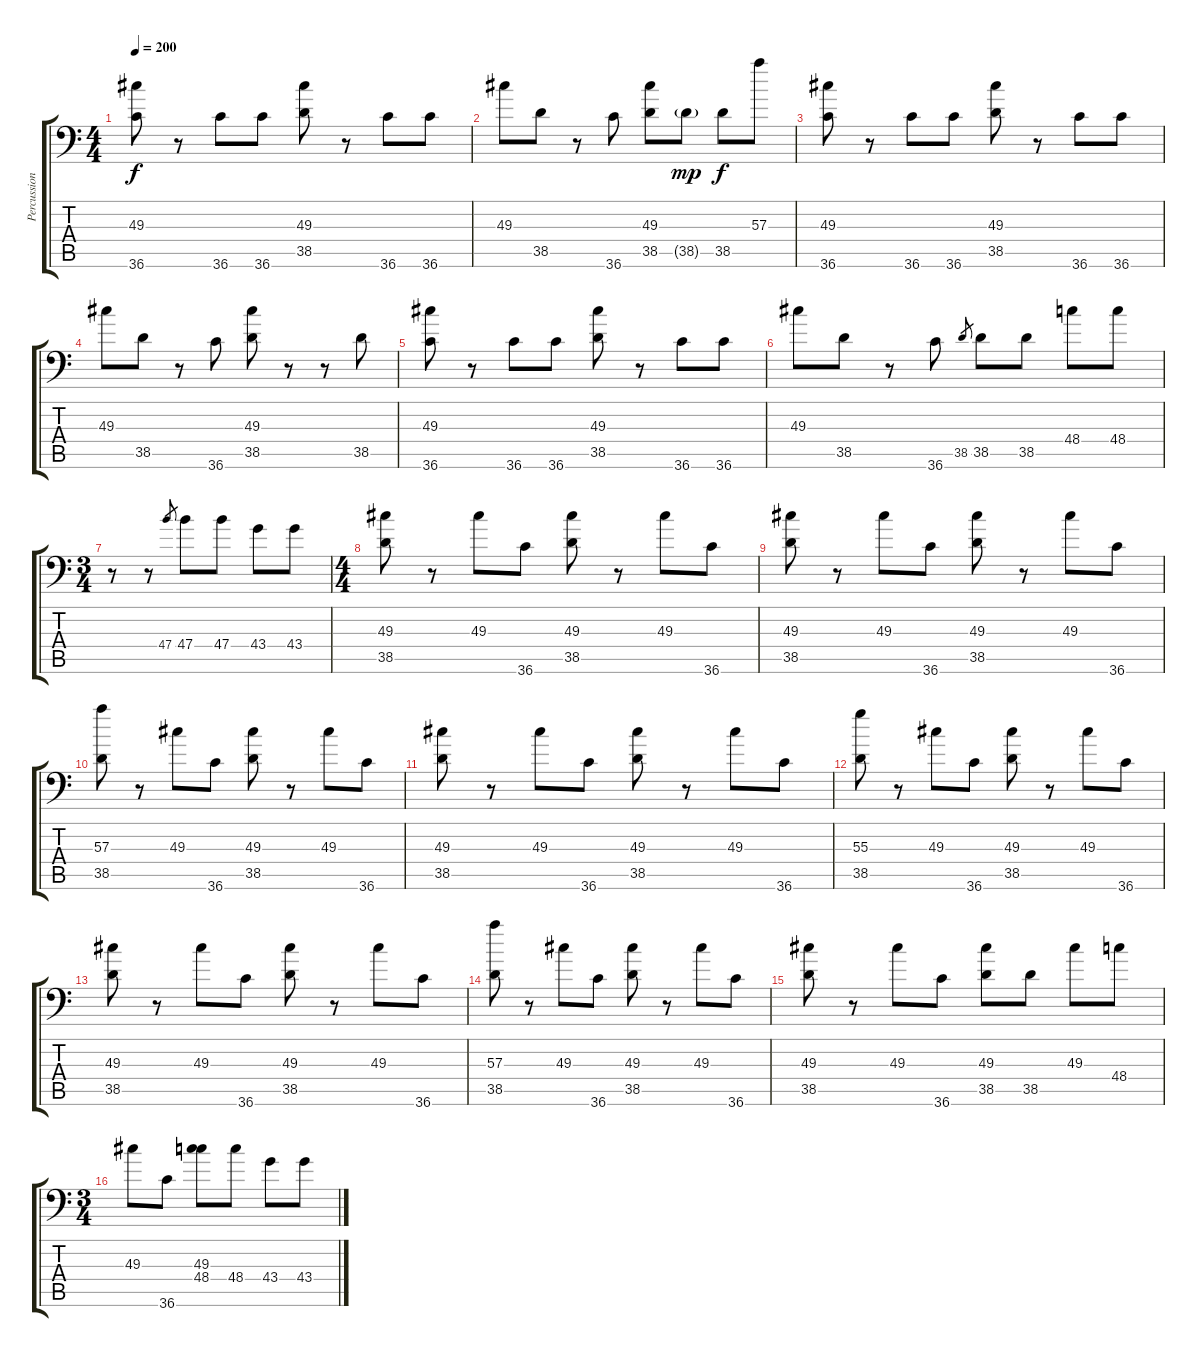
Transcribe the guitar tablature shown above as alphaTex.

\track ("Percussion" "Percussion") {instrument acousticgrandpiano}
\staff {score tabs}
\tuning (C-1 C-1 C-1 C-1 C-1 C-1) {hide}
\ts (4 4)
\tempo 200
\clef f4
\ks c
(49.3 36.6).8{dy f} r.8 36.6.8 36.6.8 (49.3 38.5).8 r.8 36.6.8 36.6.8 |
49.3.8 38.5.8 r.8 36.6.8 (49.3 38.5).8 38.5{g}.8{dy mp} 38.5.8{dy f} 57.3.8 |
(49.3 36.6).8 r.8 36.6.8 36.6.8 (49.3 38.5).8 r.8 36.6.8 36.6.8 |
49.3.8 38.5.8 r.8 36.6.8 (49.3 38.5).8 r.8 r.8 38.5.8 |
(49.3 36.6).8 r.8 36.6.8 36.6.8 (49.3 38.5).8 r.8 36.6.8 36.6.8 |
49.3.8 38.5.8 r.8 36.6.8 38.5.8{gr} 38.5.8 38.5.8 48.4.8 48.4.8 |
\ts (3 4)
r.8 r.8 47.4.8{gr} 47.4.8 47.4.8 43.4.8 43.4.8 |
\ts (4 4)
(49.3 38.5).8 r.8 49.3.8 36.6.8 (49.3 38.5).8 r.8 49.3.8 36.6.8 |
(49.3 38.5).8 r.8 49.3.8 36.6.8 (49.3 38.5).8 r.8 49.3.8 36.6.8 |
(57.3 38.5).8 r.8 49.3.8 36.6.8 (49.3 38.5).8 r.8 49.3.8 36.6.8 |
(49.3 38.5).8 r.8 49.3.8 36.6.8 (49.3 38.5).8 r.8 49.3.8 36.6.8 |
(55.3 38.5).8 r.8 49.3.8 36.6.8 (49.3 38.5).8 r.8 49.3.8 36.6.8 |
(49.3 38.5).8 r.8 49.3.8 36.6.8 (49.3 38.5).8 r.8 49.3.8 36.6.8 |
(57.3 38.5).8 r.8 49.3.8 36.6.8 (49.3 38.5).8 r.8 49.3.8 36.6.8 |
(49.3 38.5).8 r.8 49.3.8 36.6.8 (49.3 38.5).8 38.5.8 49.3.8 48.4.8 |
\ts (3 4)
49.3.8 36.6.8 (49.3 48.4).8 48.4.8 43.4.8 43.4.8
